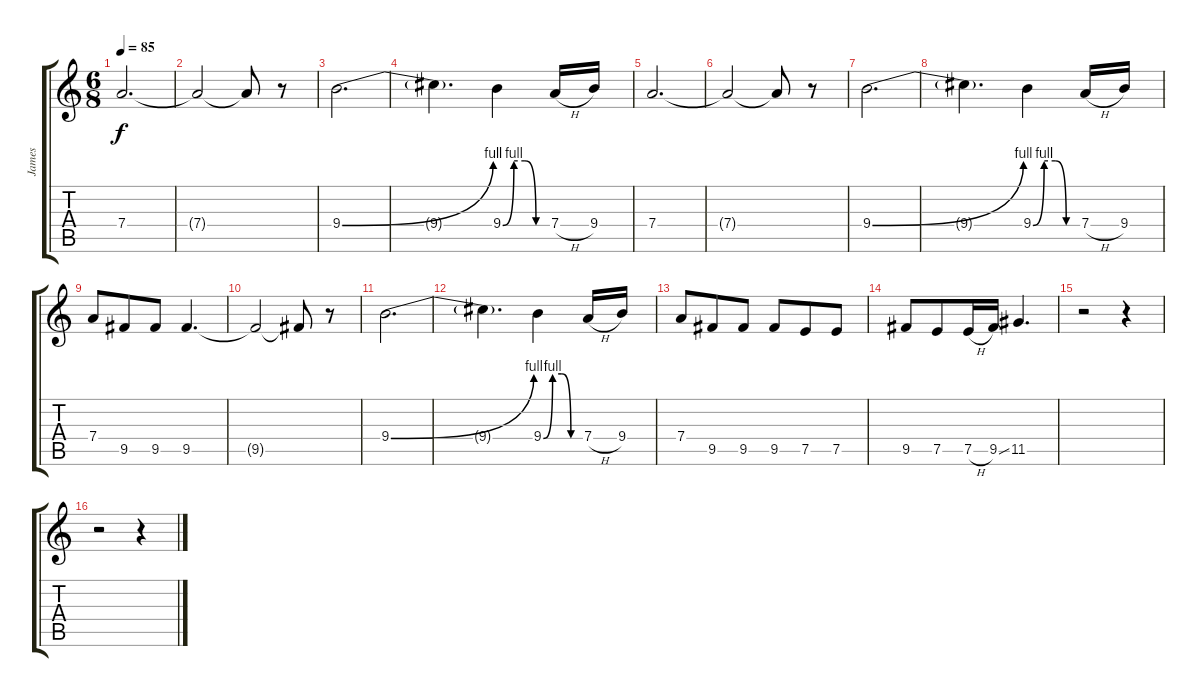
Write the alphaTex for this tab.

\track ("James" "James") {instrument distortionguitar}
\staff {score tabs}
\tuning (E4 B3 G3 D3 A2 E2) {hide}
\ts (6 8)
\tempo 85
\clef g2
\ks c
7.4.2{d dy f} |
7.4{t}.2 7.4{t}.8 r.8 |
9.4{be (bend 0 0 60 4)}.2{d} |
9.4{t}.4{d} 9.4{be (custom 0 0 15 4 30 4 45 0 60 0)}.4 7.4{h}.16 9.4.16 |
7.4.2{d} |
7.4{t}.2 7.4{t}.8 r.8 |
9.4{be (bend 0 0 60 4)}.2{d} |
9.4{t}.4{d} 9.4{be (custom 0 0 15 4 30 4 45 0 60 0)}.4 7.4{h}.16 9.4.16 |
7.4.8 9.5.8 9.5.8 9.5.4{d} |
9.5{t}.2 9.5{t}.8 r.8 |
9.4{be (bend 0 0 60 4)}.2{d} |
9.4{t}.4{d} 9.4{be (custom 0 0 15 4 30 4 45 0 60 0)}.4 7.4{h}.16 9.4.16 |
7.4.8 9.5.8 9.5.8 9.5.8 7.5.8 7.5.8 |
9.5.8 7.5.8 7.5{h}.16 9.5{ss}.16 11.5.4{d} |
r.2 r.4 |
r.2 r.4
